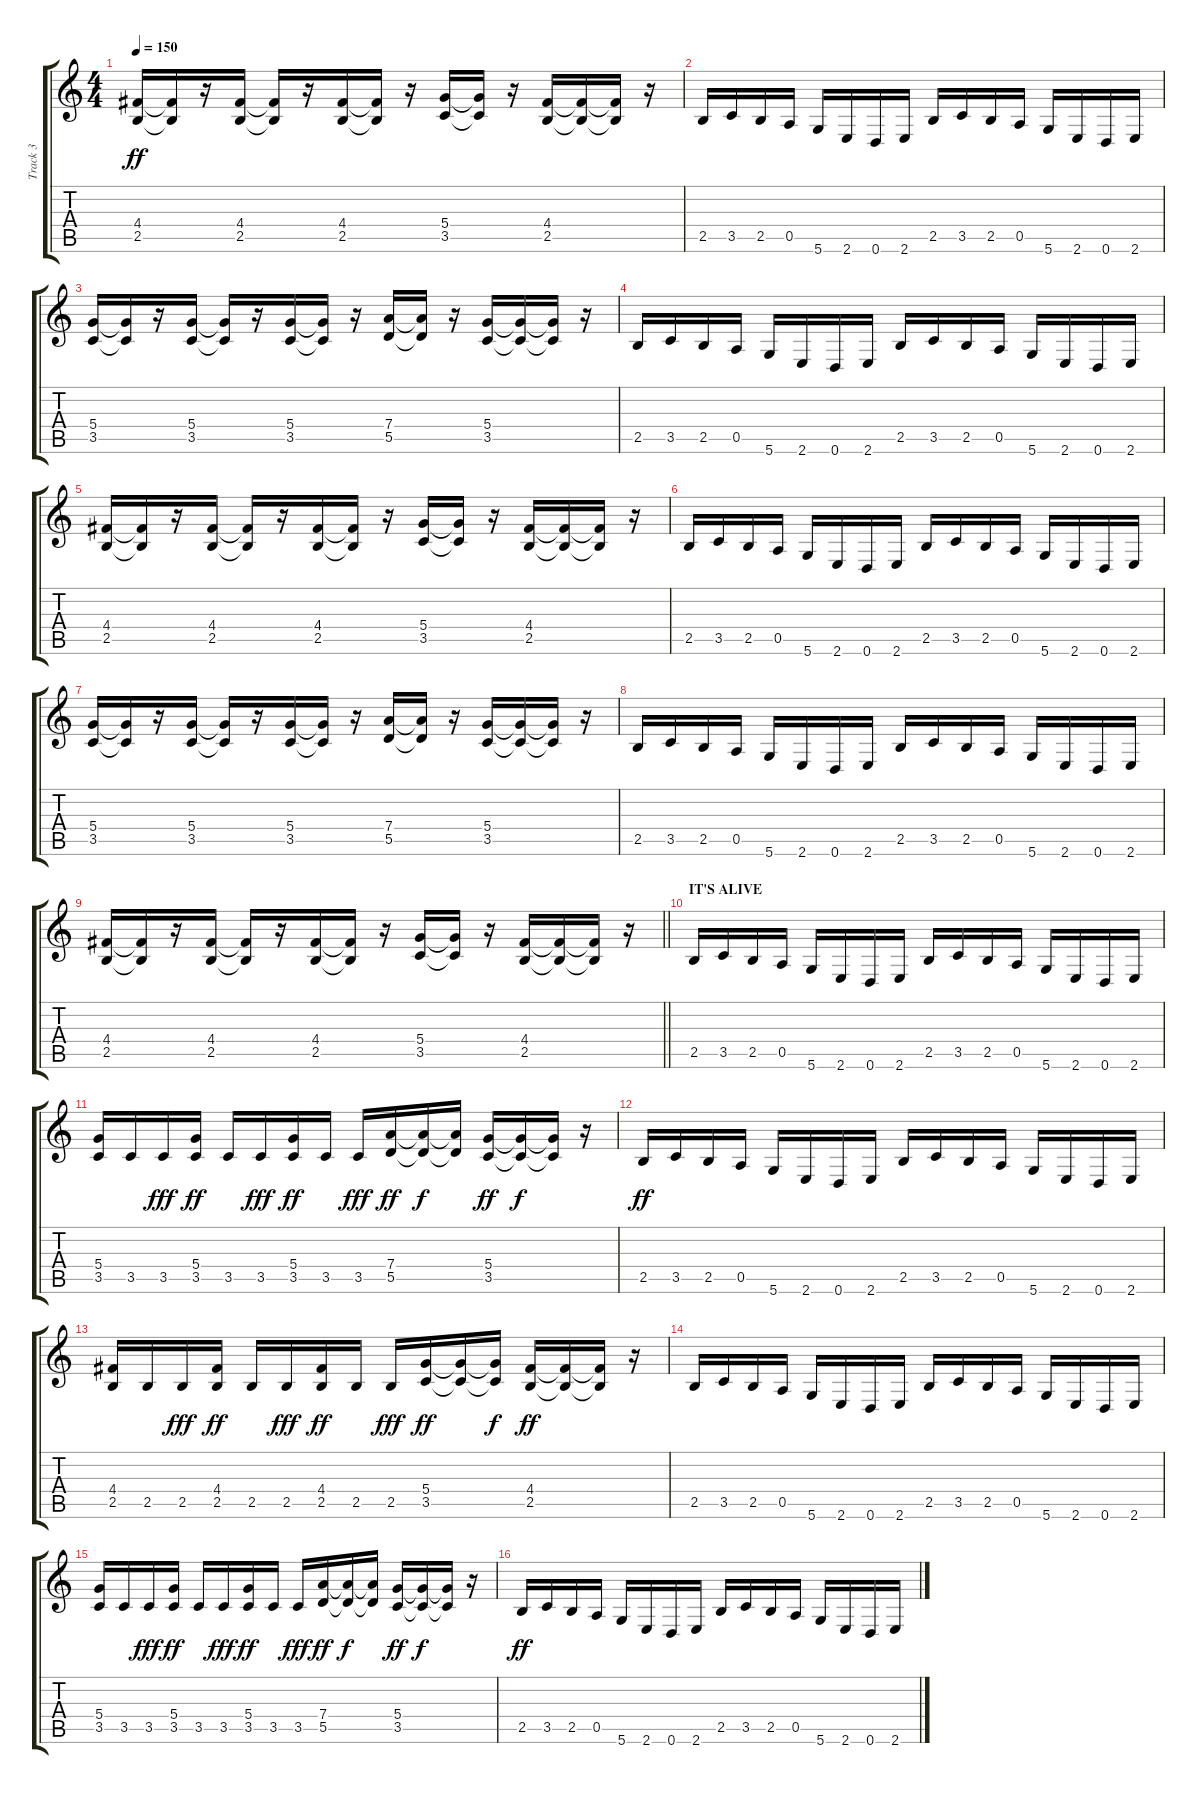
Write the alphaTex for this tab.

\track ("Track 3" "Track 3") {instrument overdrivenguitar}
\staff {score tabs}
\tuning (E4 B3 G3 D3 A2 D2) {hide}
\ts (4 4)
\tempo 150
\clef g2
\ks c
(4.4 2.5).16{dy ff} (4.4{t} 2.5{t}).16 r.16 (4.4 2.5).16 (4.4{t} 2.5{t}).16 r.16 (4.4 2.5).16 (4.4{t} 2.5{t}).16 r.16 (5.4 3.5).16 (5.4{t} 3.5{t}).16 r.16 (4.4 2.5).16 (4.4{t} 2.5{t}).16 (4.4{t} 2.5{t}).16 r.16 |
2.5.16 3.5.16 2.5.16 0.5.16 5.6.16 2.6.16 0.6.16 2.6.16 2.5.16 3.5.16 2.5.16 0.5.16 5.6.16 2.6.16 0.6.16 2.6.16 |
(5.4 3.5).16 (5.4{t} 3.5{t}).16 r.16 (5.4 3.5).16 (5.4{t} 3.5{t}).16 r.16 (5.4 3.5).16 (5.4{t} 3.5{t}).16 r.16 (7.4 5.5).16 (7.4{t} 5.5{t}).16 r.16 (5.4 3.5).16 (5.4{t} 3.5{t}).16 (5.4{t} 3.5{t}).16 r.16 |
2.5.16 3.5.16 2.5.16 0.5.16 5.6.16 2.6.16 0.6.16 2.6.16 2.5.16 3.5.16 2.5.16 0.5.16 5.6.16 2.6.16 0.6.16 2.6.16 |
(4.4 2.5).16 (4.4{t} 2.5{t}).16 r.16 (4.4 2.5).16 (4.4{t} 2.5{t}).16 r.16 (4.4 2.5).16 (4.4{t} 2.5{t}).16 r.16 (5.4 3.5).16 (5.4{t} 3.5{t}).16 r.16 (4.4 2.5).16 (4.4{t} 2.5{t}).16 (4.4{t} 2.5{t}).16 r.16 |
2.5.16 3.5.16 2.5.16 0.5.16 5.6.16 2.6.16 0.6.16 2.6.16 2.5.16 3.5.16 2.5.16 0.5.16 5.6.16 2.6.16 0.6.16 2.6.16 |
(5.4 3.5).16 (5.4{t} 3.5{t}).16 r.16 (5.4 3.5).16 (5.4{t} 3.5{t}).16 r.16 (5.4 3.5).16 (5.4{t} 3.5{t}).16 r.16 (7.4 5.5).16 (7.4{t} 5.5{t}).16 r.16 (5.4 3.5).16 (5.4{t} 3.5{t}).16 (5.4{t} 3.5{t}).16 r.16 |
2.5.16 3.5.16 2.5.16 0.5.16 5.6.16 2.6.16 0.6.16 2.6.16 2.5.16 3.5.16 2.5.16 0.5.16 5.6.16 2.6.16 0.6.16 2.6.16 |
\barLineRight lightlight
(4.4 2.5).16 (4.4{t} 2.5{t}).16 r.16 (4.4 2.5).16 (4.4{t} 2.5{t}).16 r.16 (4.4 2.5).16 (4.4{t} 2.5{t}).16 r.16 (5.4 3.5).16 (5.4{t} 3.5{t}).16 r.16 (4.4 2.5).16 (4.4{t} 2.5{t}).16 (4.4{t} 2.5{t}).16 r.16 |
\section ("" "IT'S ALIVE")
2.5.16 3.5.16 2.5.16 0.5.16 5.6.16 2.6.16 0.6.16 2.6.16 2.5.16 3.5.16 2.5.16 0.5.16 5.6.16 2.6.16 0.6.16 2.6.16 |
(5.4 3.5).16 3.5.16 3.5.16{dy fff} (5.4 3.5).16{dy ff} 3.5.16 3.5.16{dy fff} (5.4 3.5).16{dy ff} 3.5.16 3.5.16{dy fff} (7.4 5.5).16{dy ff} (7.4{t} 5.5{t}).16{dy f} (7.4{t} 5.5{t}).16 (5.4 3.5).16{dy ff} (5.4{t} 3.5{t}).16{dy f} (5.4{t} 3.5{t}).16 r.16 |
2.5.16{dy ff} 3.5.16 2.5.16 0.5.16 5.6.16 2.6.16 0.6.16 2.6.16 2.5.16 3.5.16 2.5.16 0.5.16 5.6.16 2.6.16 0.6.16 2.6.16 |
(4.4 2.5).16 2.5.16 2.5.16{dy fff} (4.4 2.5).16{dy ff} 2.5.16 2.5.16{dy fff} (4.4 2.5).16{dy ff} 2.5.16 2.5.16{dy fff} (5.4 3.5).16{dy ff} (5.4{t} 3.5{t}).16 (5.4{t} 3.5{t}).16{dy f} (4.4 2.5).16{dy ff} (4.4{t} 2.5{t}).16 (4.4{t} 2.5{t}).16 r.16 |
2.5.16 3.5.16 2.5.16 0.5.16 5.6.16 2.6.16 0.6.16 2.6.16 2.5.16 3.5.16 2.5.16 0.5.16 5.6.16 2.6.16 0.6.16 2.6.16 |
(5.4 3.5).16 3.5.16 3.5.16{dy fff} (5.4 3.5).16{dy ff} 3.5.16 3.5.16{dy fff} (5.4 3.5).16{dy ff} 3.5.16 3.5.16{dy fff} (7.4 5.5).16{dy ff} (7.4{t} 5.5{t}).16{dy f} (7.4{t} 5.5{t}).16 (5.4 3.5).16{dy ff} (5.4{t} 3.5{t}).16{dy f} (5.4{t} 3.5{t}).16 r.16 |
2.5.16{dy ff} 3.5.16 2.5.16 0.5.16 5.6.16 2.6.16 0.6.16 2.6.16 2.5.16 3.5.16 2.5.16 0.5.16 5.6.16 2.6.16 0.6.16 2.6.16
